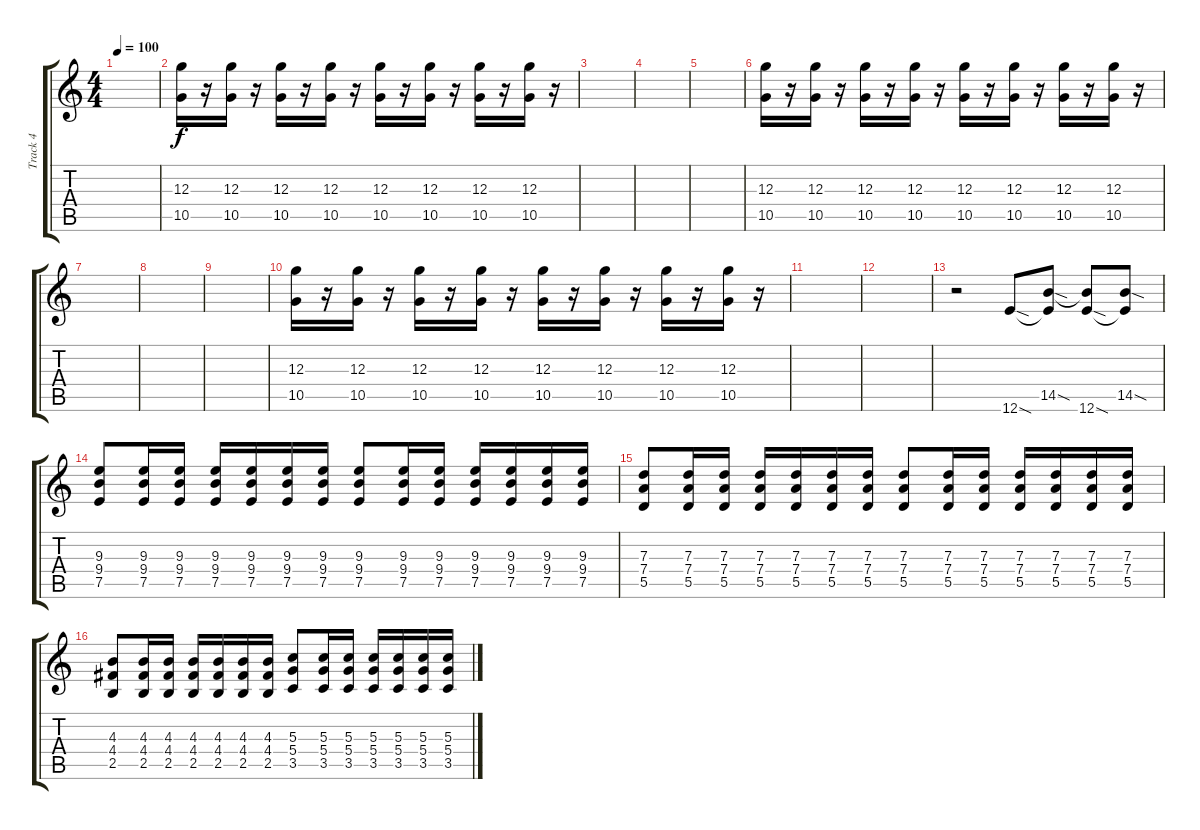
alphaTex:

\track ("Track 4" "Track 4") {instrument acousticguitarnylon}
\staff {score tabs}
\tuning (E4 B3 G3 D3 A2 E2) {hide}
\ts (4 4)
\tempo 100
\clef g2
\ks c
|
(12.3 10.5).16 r.16 (12.3 10.5).16 r.16 (12.3 10.5).16{volume 9} r.16 (12.3 10.5).16 r.16{volume 8} (12.3 10.5).16 r.16{volume 7} (12.3 10.5).16 r.16{volume 6} (12.3 10.5).16 r.16{volume 5} (12.3 10.5).16 r.16{volume 10} |
|
|
|
(12.3 10.5).16 r.16 (12.3 10.5).16 r.16 (12.3 10.5).16{volume 9} r.16 (12.3 10.5).16 r.16{volume 8} (12.3 10.5).16 r.16{volume 7} (12.3 10.5).16 r.16{volume 6} (12.3 10.5).16 r.16{volume 5} (12.3 10.5).16 r.16{volume 10} |
|
|
|
(12.3 10.5).16 r.16 (12.3 10.5).16 r.16 (12.3 10.5).16{volume 9} r.16 (12.3 10.5).16 r.16{volume 8} (12.3 10.5).16 r.16{volume 7} (12.3 10.5).16 r.16{volume 6} (12.3 10.5).16 r.16{volume 5} (12.3 10.5).16 r.16{volume 10} |
|
|
r.2{instrument overdrivenguitar} 12.6{sod}.8{volume 11} (14.5{sod} 12.6{t}).8 (14.5{t} 12.6{sod}).8 (14.5{sod} 12.6{t}).8 |
(9.3 9.4 7.5).8 (9.3 9.4 7.5).16 (9.3 9.4 7.5).16 (9.3 9.4 7.5).16 (9.3 9.4 7.5).16 (9.3 9.4 7.5).16 (9.3 9.4 7.5).16 (9.3 9.4 7.5).8 (9.3 9.4 7.5).16 (9.3 9.4 7.5).16 (9.3 9.4 7.5).16 (9.3 9.4 7.5).16 (9.3 9.4 7.5).16 (9.3 9.4 7.5).16 |
(7.3 7.4 5.5).8 (7.3 7.4 5.5).16 (7.3 7.4 5.5).16 (7.3 7.4 5.5).16 (7.3 7.4 5.5).16 (7.3 7.4 5.5).16 (7.3 7.4 5.5).16 (7.3 7.4 5.5).8 (7.3 7.4 5.5).16 (7.3 7.4 5.5).16 (7.3 7.4 5.5).16 (7.3 7.4 5.5).16 (7.3 7.4 5.5).16 (7.3 7.4 5.5).16 |
(4.3 4.4 2.5).8 (4.3 4.4 2.5).16 (4.3 4.4 2.5).16 (4.3 4.4 2.5).16 (4.3 4.4 2.5).16 (4.3 4.4 2.5).16 (4.3 4.4 2.5).16 (5.3 5.4 3.5).8 (5.3 5.4 3.5).16 (5.3 5.4 3.5).16 (5.3 5.4 3.5).16 (5.3 5.4 3.5).16 (5.3 5.4 3.5).16 (5.3 5.4 3.5).16
